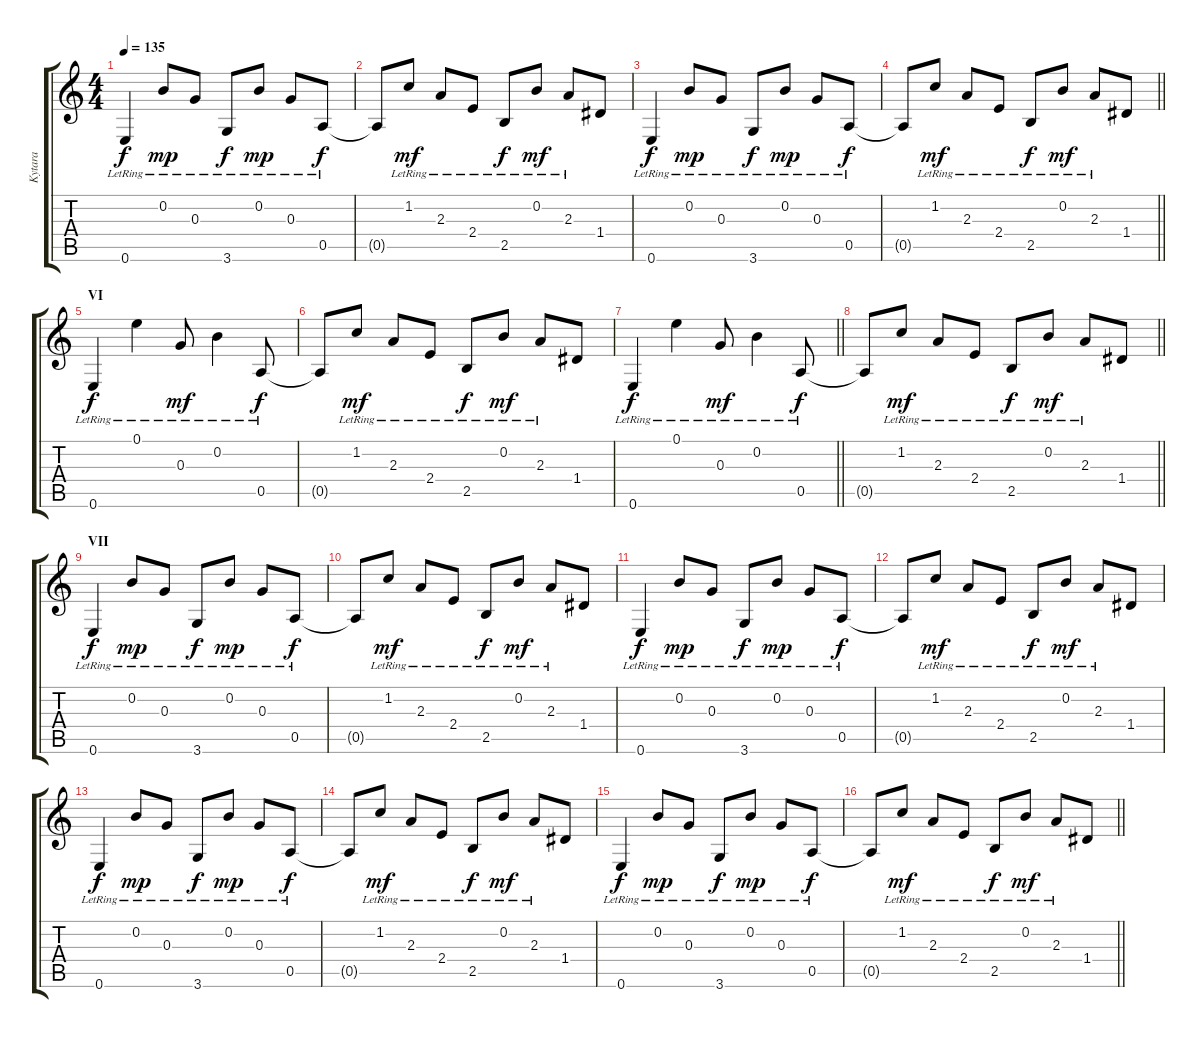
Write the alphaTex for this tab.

\track ("Kytara" "Kytara") {instrument acousticguitarsteel}
\staff {score tabs}
\tuning (E4 B3 G3 D3 A2 E2) {hide}
\ts (4 4)
\tempo 135
\clef g2
\ks c
0.6{lr}.4{dy f} 0.2{lr}.8{dy mp} 0.3{lr}.8 3.6{lr}.8{dy f} 0.2{lr}.8{dy mp} 0.3{lr}.8 0.5{lr}.8{dy f} |
0.5{t}.8 1.2{lr}.8{dy mf} 2.3{lr}.8 2.4{lr}.8 2.5{lr}.8{dy f} 0.2{lr}.8{dy mf} 2.3{lr}.8 1.4.8 |
0.6{lr}.4{dy f} 0.2{lr}.8{dy mp} 0.3{lr}.8 3.6{lr}.8{dy f} 0.2{lr}.8{dy mp} 0.3{lr}.8 0.5{lr}.8{dy f} |
\barLineRight lightlight
0.5{t}.8 1.2{lr}.8{dy mf} 2.3{lr}.8 2.4{lr}.8 2.5{lr}.8{dy f} 0.2{lr}.8{dy mf} 2.3{lr}.8 1.4.8 |
\section ("" "VI")
0.6{lr}.4{dy f} 0.1{lr}.4 0.3{lr}.8{dy mf} 0.2{lr}.4 0.5{lr}.8{dy f} |
0.5{t}.8 1.2{lr}.8{dy mf} 2.3{lr}.8 2.4{lr}.8 2.5{lr}.8{dy f} 0.2{lr}.8{dy mf} 2.3{lr}.8 1.4.8 |
\barLineRight lightlight
0.6{lr}.4{dy f} 0.1{lr}.4 0.3{lr}.8{dy mf} 0.2{lr}.4 0.5{lr}.8{dy f} |
\barLineRight lightlight
0.5{t}.8 1.2{lr}.8{dy mf} 2.3{lr}.8 2.4{lr}.8 2.5{lr}.8{dy f} 0.2{lr}.8{dy mf} 2.3{lr}.8 1.4.8 |
\section ("" "VII")
0.6{lr}.4{dy f} 0.2{lr}.8{dy mp} 0.3{lr}.8 3.6{lr}.8{dy f} 0.2{lr}.8{dy mp} 0.3{lr}.8 0.5{lr}.8{dy f} |
0.5{t}.8 1.2{lr}.8{dy mf} 2.3{lr}.8 2.4{lr}.8 2.5{lr}.8{dy f} 0.2{lr}.8{dy mf} 2.3{lr}.8 1.4.8 |
0.6{lr}.4{dy f} 0.2{lr}.8{dy mp} 0.3{lr}.8 3.6{lr}.8{dy f} 0.2{lr}.8{dy mp} 0.3{lr}.8 0.5{lr}.8{dy f} |
0.5{t}.8 1.2{lr}.8{dy mf} 2.3{lr}.8 2.4{lr}.8 2.5{lr}.8{dy f} 0.2{lr}.8{dy mf} 2.3{lr}.8 1.4.8 |
0.6{lr}.4{dy f} 0.2{lr}.8{dy mp} 0.3{lr}.8 3.6{lr}.8{dy f} 0.2{lr}.8{dy mp} 0.3{lr}.8 0.5{lr}.8{dy f} |
0.5{t}.8 1.2{lr}.8{dy mf} 2.3{lr}.8 2.4{lr}.8 2.5{lr}.8{dy f} 0.2{lr}.8{dy mf} 2.3{lr}.8 1.4.8 |
0.6{lr}.4{dy f} 0.2{lr}.8{dy mp} 0.3{lr}.8 3.6{lr}.8{dy f} 0.2{lr}.8{dy mp} 0.3{lr}.8 0.5{lr}.8{dy f} |
\barLineRight lightlight
0.5{t}.8 1.2{lr}.8{dy mf} 2.3{lr}.8 2.4{lr}.8 2.5{lr}.8{dy f} 0.2{lr}.8{dy mf} 2.3{lr}.8 1.4.8
